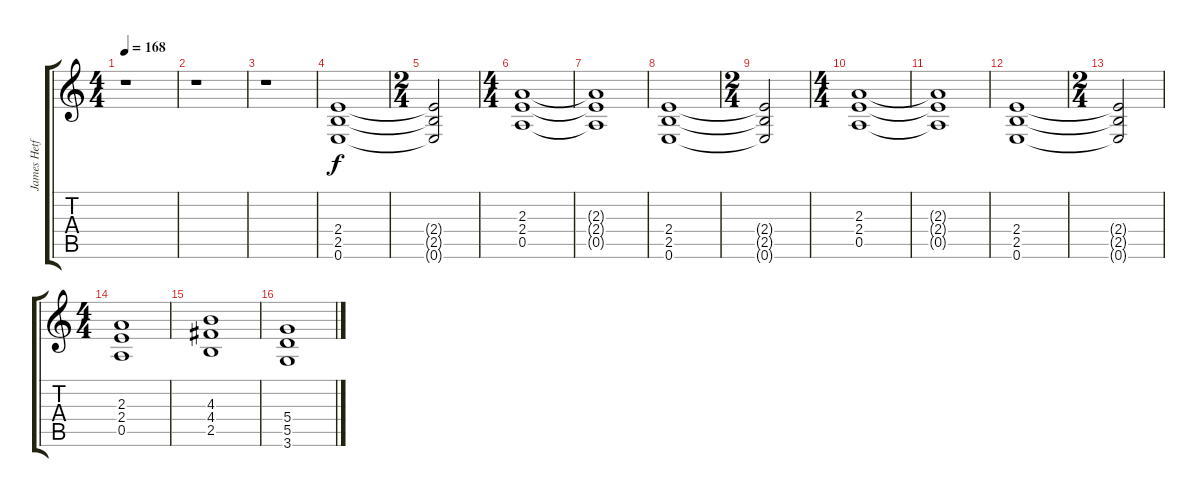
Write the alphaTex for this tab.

\track ("James Hetfield Overdrive" "James Hetf") {instrument overdrivenguitar}
\staff {score tabs}
\tuning (E4 B3 G3 D3 A2 E2) {hide}
\ts (4 4)
\tempo 168
\clef g2
\ks c
r.1{dy f} |
r.1 |
r.1 |
(2.4 2.5 0.6).1{instrument distortionguitar} |
\ts (2 4)
(2.4{t} 2.5{t} 0.6{t}).2 |
\ts (4 4)
(2.3 2.4 0.5).1{instrument distortionguitar} |
(2.3{t} 2.4{t} 0.5{t}).1 |
(2.4 2.5 0.6).1{instrument distortionguitar} |
\ts (2 4)
(2.4{t} 2.5{t} 0.6{t}).2 |
\ts (4 4)
(2.3 2.4 0.5).1{instrument distortionguitar} |
(2.3{t} 2.4{t} 0.5{t}).1 |
(2.4 2.5 0.6).1{instrument distortionguitar} |
\ts (2 4)
(2.4{t} 2.5{t} 0.6{t}).2 |
\ts (4 4)
(2.3 2.4 0.5).1{instrument distortionguitar} |
(4.3 4.4 2.5).1{instrument distortionguitar} |
(5.4 5.5 3.6).1{instrument distortionguitar}
